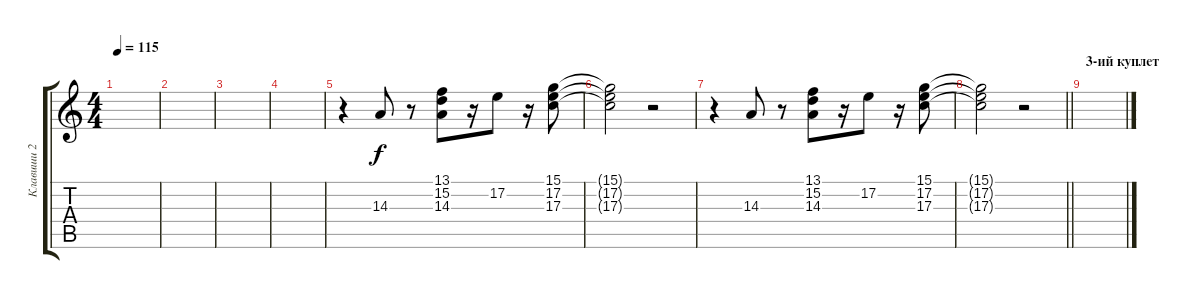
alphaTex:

\track ("Клавиши 2" "Клавиши 2") {instrument synthbrass1}
\staff {score tabs}
\tuning (E4 B3 G3 D3 A2 E2) {hide}
\ts (4 4)
\tempo 115
\clef g2
\ks c
|
|
|
|
r.4 14.3.8 r.8 (13.1 15.2 14.3).8 r.16 17.2.8 r.16 (15.1 17.2 17.3).8 |
(15.1{t} 17.2{t} 17.3{t}).2 r.2 |
r.4 14.3.8 r.8 (13.1 15.2 14.3).8 r.16 17.2.8 r.16 (15.1 17.2 17.3).8 |
\barLineRight lightlight
(15.1{t} 17.2{t} 17.3{t}).2 r.2 |
\section ("" "3-ий куплет")
